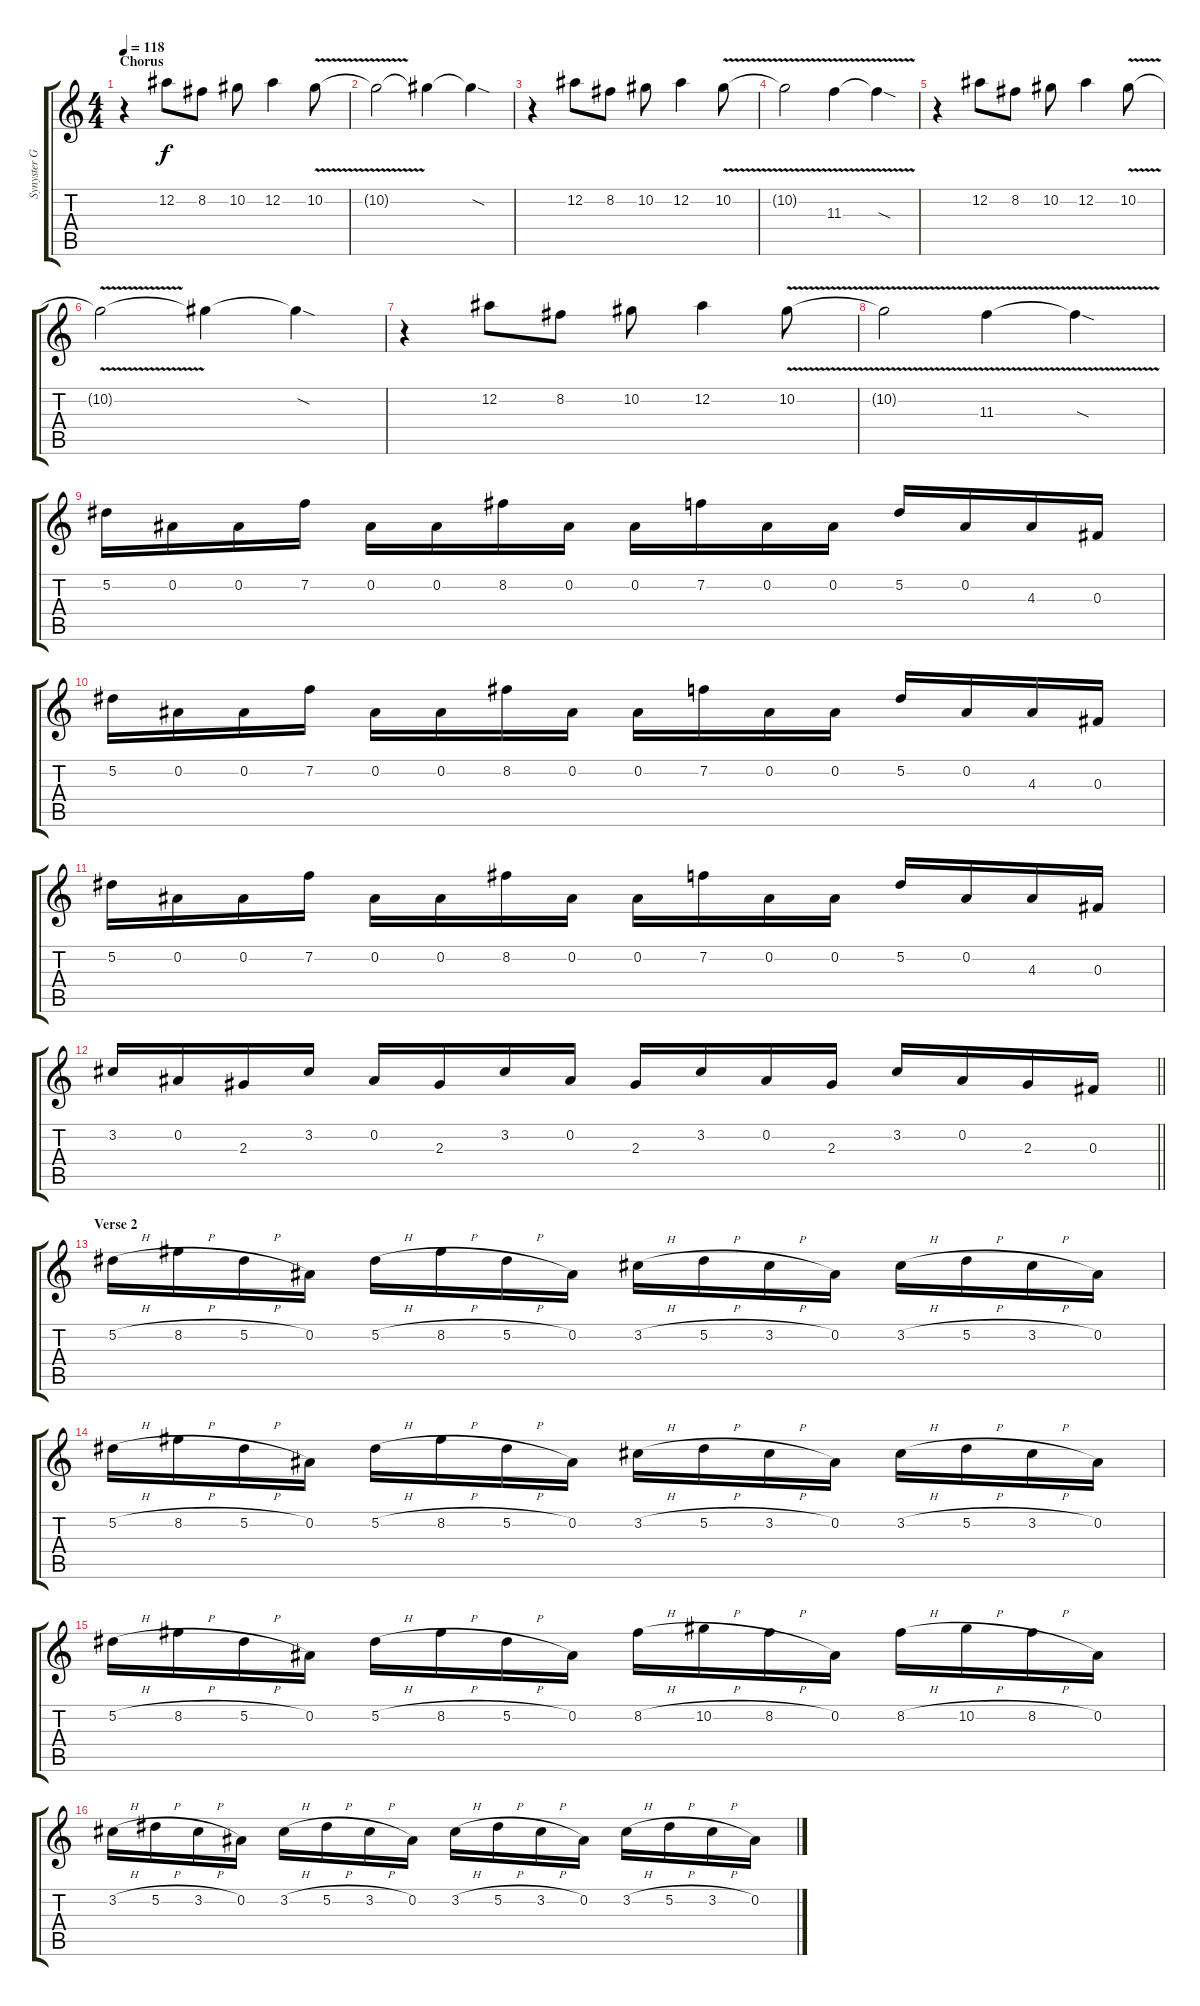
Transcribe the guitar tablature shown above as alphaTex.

\track ("Synyster Gates" "Synyster G") {instrument distortionguitar}
\staff {score tabs}
\tuning (Eb4 Bb3 Gb3 Db3 Ab2 Db2) {hide}
\ts (4 4)
\section ("" "Chorus")
\tempo 118
\clef g2
\ks c
r.4{dy f} 12.2.8 8.2.8 10.2.8 12.2.4 10.2{v}.8 |
10.2{t}.2 10.2{t}.4 10.2{sod t}.4 |
r.4 12.2.8 8.2.8 10.2.8 12.2.4 10.2{v}.8 |
10.2{t}.2 11.3{v}.4 11.3{sod t}.4 |
r.4 12.2.8 8.2.8 10.2.8 12.2.4 10.2{v}.8 |
10.2{t}.2 10.2{t}.4 10.2{sod t}.4 |
r.4 12.2.8 8.2.8 10.2.8 12.2.4 10.2{v}.8 |
10.2{t}.2 11.3{v}.4 11.3{sod t}.4 |
5.2.16 0.2.16 0.2.16 7.2.16 0.2.16 0.2.16 8.2.16 0.2.16 0.2.16 7.2.16 0.2.16 0.2.16 5.2.16 0.2.16 4.3.16 0.3.16 |
5.2.16 0.2.16 0.2.16 7.2.16 0.2.16 0.2.16 8.2.16 0.2.16 0.2.16 7.2.16 0.2.16 0.2.16 5.2.16 0.2.16 4.3.16 0.3.16 |
5.2.16 0.2.16 0.2.16 7.2.16 0.2.16 0.2.16 8.2.16 0.2.16 0.2.16 7.2.16 0.2.16 0.2.16 5.2.16 0.2.16 4.3.16 0.3.16 |
\barLineRight lightlight
3.2.16 0.2.16 2.3.16 3.2.16 0.2.16 2.3.16 3.2.16 0.2.16 2.3.16 3.2.16 0.2.16 2.3.16 3.2.16 0.2.16 2.3.16 0.3.16 |
\section ("" "Verse 2")
5.2{h}.16 8.2{h}.16 5.2{h}.16 0.2.16 5.2{h}.16 8.2{h}.16 5.2{h}.16 0.2.16 3.2{h}.16 5.2{h}.16 3.2{h}.16 0.2.16 3.2{h}.16 5.2{h}.16 3.2{h}.16 0.2.16 |
5.2{h}.16 8.2{h}.16 5.2{h}.16 0.2.16 5.2{h}.16 8.2{h}.16 5.2{h}.16 0.2.16 3.2{h}.16 5.2{h}.16 3.2{h}.16 0.2.16 3.2{h}.16 5.2{h}.16 3.2{h}.16 0.2.16 |
5.2{h}.16 8.2{h}.16 5.2{h}.16 0.2.16 5.2{h}.16 8.2{h}.16 5.2{h}.16 0.2.16 8.2{h}.16 10.2{h}.16 8.2{h}.16 0.2.16 8.2{h}.16 10.2{h}.16 8.2{h}.16 0.2.16 |
3.2{h}.16 5.2{h}.16 3.2{h}.16 0.2.16 3.2{h}.16 5.2{h}.16 3.2{h}.16 0.2.16 3.2{h}.16 5.2{h}.16 3.2{h}.16 0.2.16 3.2{h}.16 5.2{h}.16 3.2{h}.16 0.2.16
